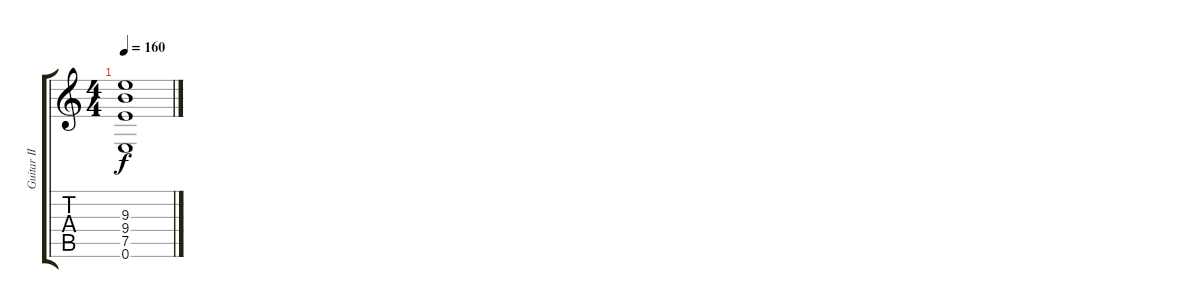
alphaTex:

\track ("Guitar II (optional)" "Guitar II ") {instrument distortionguitar}
\staff {score tabs}
\tuning (E4 B3 G3 D3 A2 E2) {hide}
\ts (4 4)
\tempo 160
\clef g2
\ks c
(9.3{t} 9.4{t} 7.5{t} 0.6{t}).1{dy f}
